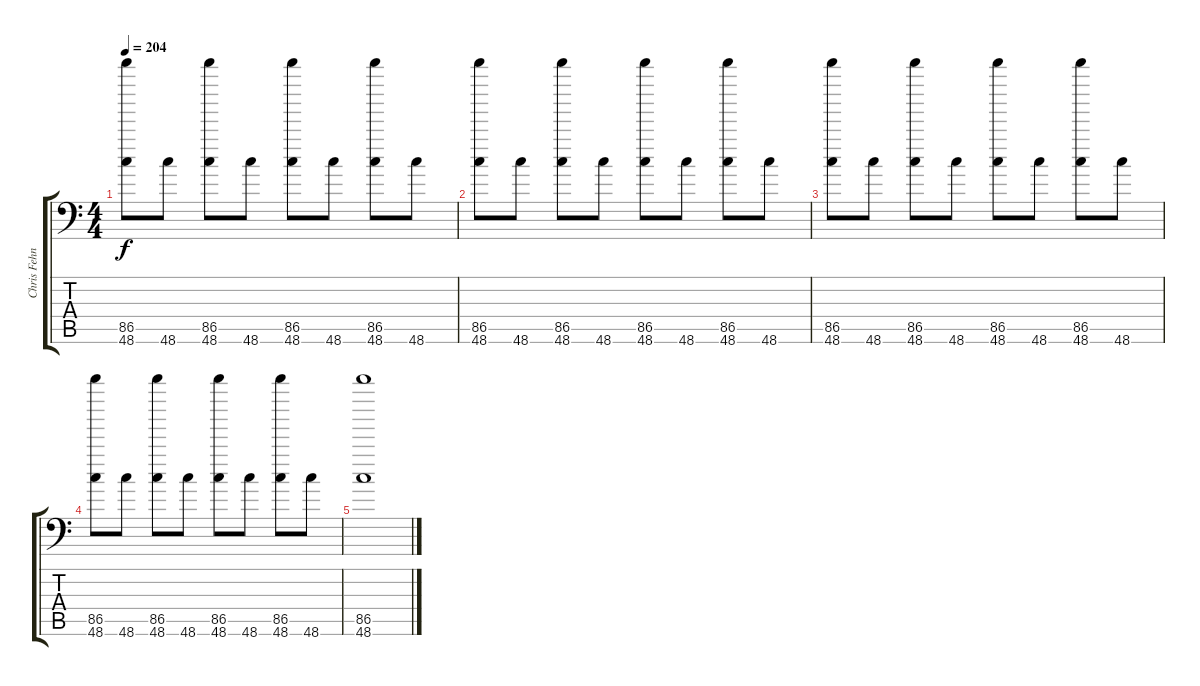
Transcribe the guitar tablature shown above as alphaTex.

\track ("Chris Fehn" "Chris Fehn") {instrument acousticgrandpiano}
\staff {score tabs}
\tuning (C-1 C-1 C-1 C-1 C-1 C-1) {hide}
\ts (4 4)
\tempo 204
\clef f4
\ks c
(86.5 48.6).8{dy f} 48.6.8 (86.5 48.6).8 48.6.8 (86.5 48.6).8 48.6.8 (86.5 48.6).8 48.6.8 |
(86.5 48.6).8 48.6.8 (86.5 48.6).8 48.6.8 (86.5 48.6).8 48.6.8 (86.5 48.6).8 48.6.8 |
(86.5 48.6).8 48.6.8 (86.5 48.6).8 48.6.8 (86.5 48.6).8 48.6.8 (86.5 48.6).8 48.6.8 |
(86.5 48.6).8 48.6.8 (86.5 48.6).8 48.6.8 (86.5 48.6).8 48.6.8 (86.5 48.6).8 48.6.8 |
(86.5 48.6).1
